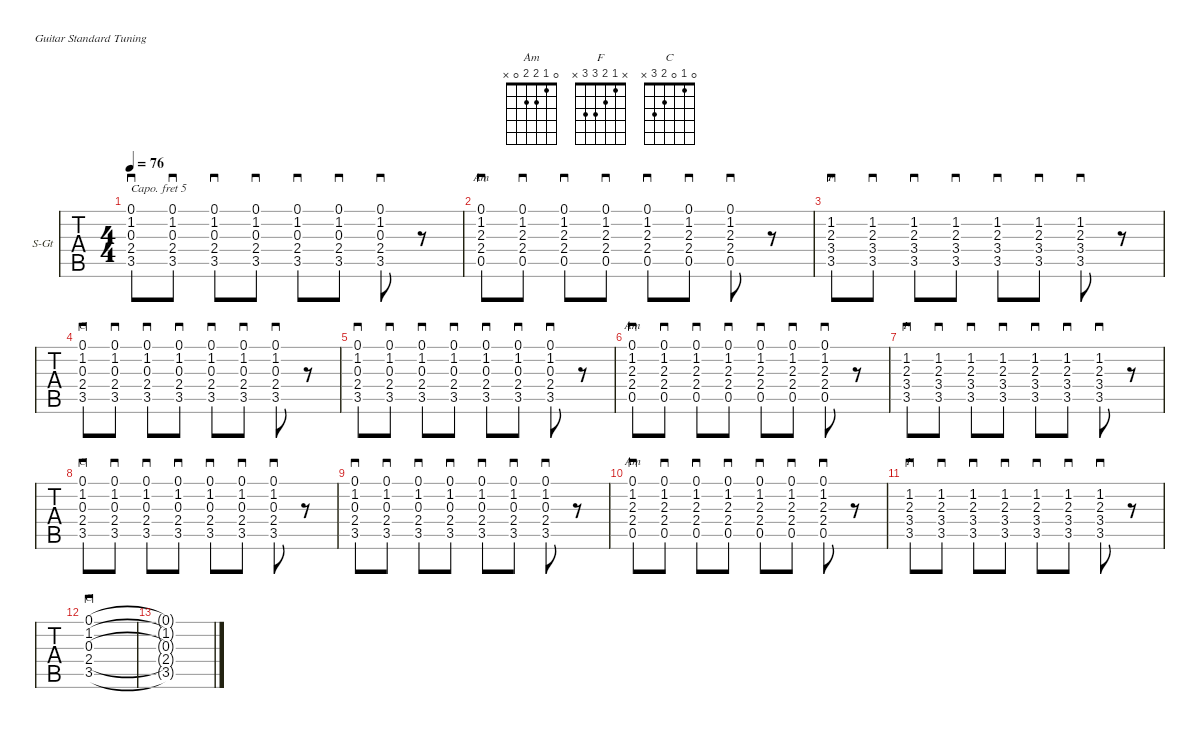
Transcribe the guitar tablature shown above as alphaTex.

\defaultSystemsLayout 4
\hideDynamics
\bracketExtendMode nobrackets
\firstSystemTrackNameOrientation horizontal
\track ("cowboy chords (capo) 05" "S-Gt") {instrument acousticguitarsteel}
\staff {tabs}
\capo 5
\tuning (E4 B3 G3 D3 A2 E2)
\chord ("Am" 0 1 2 2 0 x)
\chord ("F" x 1 2 3 3 x)
\chord ("C" 0 1 0 2 3 x)
\ts (4 4)
\tempo 76
\clef g2
\ks gminor
(3.5{acc forcenatural} 2.4{acc forcenatural} 0.3{acc forcenatural} 1.2{acc forcenatural} 0.1{acc forcenatural}).8{sd dy mf beam Up} (3.5{acc forcenatural} 2.4{acc forcenatural} 0.3{acc forcenatural} 1.2{acc forcenatural} 0.1{acc forcenatural}).8{sd beam Up} (3.5{acc forcenatural} 2.4{acc forcenatural} 0.3{acc forcenatural} 1.2{acc forcenatural} 0.1{acc forcenatural}).8{sd beam Up} (3.5{acc forcenatural} 2.4{acc forcenatural} 0.3{acc forcenatural} 1.2{acc forcenatural} 0.1{acc forcenatural}).8{sd beam Up} (3.5{acc forcenatural} 2.4{acc forcenatural} 0.3{acc forcenatural} 1.2{acc forcenatural} 0.1{acc forcenatural}).8{sd beam Up} (3.5{acc forcenatural} 2.4{acc forcenatural} 0.3{acc forcenatural} 1.2{acc forcenatural} 0.1{acc forcenatural}).8{sd beam Up} (3.5{acc forcenatural} 2.4{acc forcenatural} 0.3{acc forcenatural} 1.2{acc forcenatural} 0.1{acc forcenatural}).8{sd beam Up} r.8{beam Down} |
(0.5{acc forcenatural} 2.4{acc forcenatural} 2.3{acc forcenatural} 1.2{acc forcenatural} 0.1{acc forcenatural}).8{sd ch "Am" beam Up} (0.5{acc forcenatural} 2.4{acc forcenatural} 2.3{acc forcenatural} 1.2{acc forcenatural} 0.1{acc forcenatural}).8{sd beam Up} (0.5{acc forcenatural} 2.4{acc forcenatural} 2.3{acc forcenatural} 1.2{acc forcenatural} 0.1{acc forcenatural}).8{sd beam Up} (0.5{acc forcenatural} 2.4{acc forcenatural} 2.3{acc forcenatural} 1.2{acc forcenatural} 0.1{acc forcenatural}).8{sd beam Up} (0.5{acc forcenatural} 2.4{acc forcenatural} 2.3{acc forcenatural} 1.2{acc forcenatural} 0.1{acc forcenatural}).8{sd beam Up} (0.5{acc forcenatural} 2.4{acc forcenatural} 2.3{acc forcenatural} 1.2{acc forcenatural} 0.1{acc forcenatural}).8{sd beam Up} (0.5{acc forcenatural} 2.4{acc forcenatural} 2.3{acc forcenatural} 1.2{acc forcenatural} 0.1{acc forcenatural}).8{sd beam Up} r.8{beam Down} |
(3.5{acc forcenatural} 3.4{acc forcenatural} 2.3{acc forcenatural} 1.2{acc forcenatural}).8{sd ch "F" beam Up} (3.5{acc forcenatural} 3.4{acc forcenatural} 2.3{acc forcenatural} 1.2{acc forcenatural}).8{sd beam Up} (3.5{acc forcenatural} 3.4{acc forcenatural} 2.3{acc forcenatural} 1.2{acc forcenatural}).8{sd beam Up} (3.5{acc forcenatural} 3.4{acc forcenatural} 2.3{acc forcenatural} 1.2{acc forcenatural}).8{sd beam Up} (3.5{acc forcenatural} 3.4{acc forcenatural} 2.3{acc forcenatural} 1.2{acc forcenatural}).8{sd beam Up} (3.5{acc forcenatural} 3.4{acc forcenatural} 2.3{acc forcenatural} 1.2{acc forcenatural}).8{sd beam Up} (3.5{acc forcenatural} 3.4{acc forcenatural} 2.3{acc forcenatural} 1.2{acc forcenatural}).8{sd beam Up} r.8{beam Down} |
(3.5{acc forcenatural} 2.4{acc forcenatural} 0.3{acc forcenatural} 1.2{acc forcenatural} 0.1{acc forcenatural}).8{sd ch "C" beam Up} (3.5{acc forcenatural} 2.4{acc forcenatural} 0.3{acc forcenatural} 1.2{acc forcenatural} 0.1{acc forcenatural}).8{sd beam Up} (3.5{acc forcenatural} 2.4{acc forcenatural} 0.3{acc forcenatural} 1.2{acc forcenatural} 0.1{acc forcenatural}).8{sd beam Up} (3.5{acc forcenatural} 2.4{acc forcenatural} 0.3{acc forcenatural} 1.2{acc forcenatural} 0.1{acc forcenatural}).8{sd beam Up} (3.5{acc forcenatural} 2.4{acc forcenatural} 0.3{acc forcenatural} 1.2{acc forcenatural} 0.1{acc forcenatural}).8{sd beam Up} (3.5{acc forcenatural} 2.4{acc forcenatural} 0.3{acc forcenatural} 1.2{acc forcenatural} 0.1{acc forcenatural}).8{sd beam Up} (3.5{acc forcenatural} 2.4{acc forcenatural} 0.3{acc forcenatural} 1.2{acc forcenatural} 0.1{acc forcenatural}).8{sd beam Up} r.8{beam Down} |
(3.5{acc forcenatural} 2.4{acc forcenatural} 0.3{acc forcenatural} 1.2{acc forcenatural} 0.1{acc forcenatural}).8{sd beam Up} (3.5{acc forcenatural} 2.4{acc forcenatural} 0.3{acc forcenatural} 1.2{acc forcenatural} 0.1{acc forcenatural}).8{sd beam Up} (3.5{acc forcenatural} 2.4{acc forcenatural} 0.3{acc forcenatural} 1.2{acc forcenatural} 0.1{acc forcenatural}).8{sd beam Up} (3.5{acc forcenatural} 2.4{acc forcenatural} 0.3{acc forcenatural} 1.2{acc forcenatural} 0.1{acc forcenatural}).8{sd beam Up} (3.5{acc forcenatural} 2.4{acc forcenatural} 0.3{acc forcenatural} 1.2{acc forcenatural} 0.1{acc forcenatural}).8{sd beam Up} (3.5{acc forcenatural} 2.4{acc forcenatural} 0.3{acc forcenatural} 1.2{acc forcenatural} 0.1{acc forcenatural}).8{sd beam Up} (3.5{acc forcenatural} 2.4{acc forcenatural} 0.3{acc forcenatural} 1.2{acc forcenatural} 0.1{acc forcenatural}).8{sd beam Up} r.8{beam Down} |
(0.5{acc forcenatural} 2.4{acc forcenatural} 2.3{acc forcenatural} 1.2{acc forcenatural} 0.1{acc forcenatural}).8{sd ch "Am" beam Up} (0.5{acc forcenatural} 2.4{acc forcenatural} 2.3{acc forcenatural} 1.2{acc forcenatural} 0.1{acc forcenatural}).8{sd beam Up} (0.5{acc forcenatural} 2.4{acc forcenatural} 2.3{acc forcenatural} 1.2{acc forcenatural} 0.1{acc forcenatural}).8{sd beam Up} (0.5{acc forcenatural} 2.4{acc forcenatural} 2.3{acc forcenatural} 1.2{acc forcenatural} 0.1{acc forcenatural}).8{sd beam Up} (0.5{acc forcenatural} 2.4{acc forcenatural} 2.3{acc forcenatural} 1.2{acc forcenatural} 0.1{acc forcenatural}).8{sd beam Up} (0.5{acc forcenatural} 2.4{acc forcenatural} 2.3{acc forcenatural} 1.2{acc forcenatural} 0.1{acc forcenatural}).8{sd beam Up} (0.5{acc forcenatural} 2.4{acc forcenatural} 2.3{acc forcenatural} 1.2{acc forcenatural} 0.1{acc forcenatural}).8{sd beam Up} r.8{beam Down} |
(3.5{acc forcenatural} 3.4{acc forcenatural} 2.3{acc forcenatural} 1.2{acc forcenatural}).8{sd ch "F" beam Up} (3.5{acc forcenatural} 3.4{acc forcenatural} 2.3{acc forcenatural} 1.2{acc forcenatural}).8{sd beam Up} (3.5{acc forcenatural} 3.4{acc forcenatural} 2.3{acc forcenatural} 1.2{acc forcenatural}).8{sd beam Up} (3.5{acc forcenatural} 3.4{acc forcenatural} 2.3{acc forcenatural} 1.2{acc forcenatural}).8{sd beam Up} (3.5{acc forcenatural} 3.4{acc forcenatural} 2.3{acc forcenatural} 1.2{acc forcenatural}).8{sd beam Up} (3.5{acc forcenatural} 3.4{acc forcenatural} 2.3{acc forcenatural} 1.2{acc forcenatural}).8{sd beam Up} (3.5{acc forcenatural} 3.4{acc forcenatural} 2.3{acc forcenatural} 1.2{acc forcenatural}).8{sd beam Up} r.8{beam Down} |
(3.5{acc forcenatural} 2.4{acc forcenatural} 0.3{acc forcenatural} 1.2{acc forcenatural} 0.1{acc forcenatural}).8{sd ch "C" beam Up} (3.5{acc forcenatural} 2.4{acc forcenatural} 0.3{acc forcenatural} 1.2{acc forcenatural} 0.1{acc forcenatural}).8{sd beam Up} (3.5{acc forcenatural} 2.4{acc forcenatural} 0.3{acc forcenatural} 1.2{acc forcenatural} 0.1{acc forcenatural}).8{sd beam Up} (3.5{acc forcenatural} 2.4{acc forcenatural} 0.3{acc forcenatural} 1.2{acc forcenatural} 0.1{acc forcenatural}).8{sd beam Up} (3.5{acc forcenatural} 2.4{acc forcenatural} 0.3{acc forcenatural} 1.2{acc forcenatural} 0.1{acc forcenatural}).8{sd beam Up} (3.5{acc forcenatural} 2.4{acc forcenatural} 0.3{acc forcenatural} 1.2{acc forcenatural} 0.1{acc forcenatural}).8{sd beam Up} (3.5{acc forcenatural} 2.4{acc forcenatural} 0.3{acc forcenatural} 1.2{acc forcenatural} 0.1{acc forcenatural}).8{sd beam Up} r.8{beam Down} |
(3.5{acc forcenatural} 2.4{acc forcenatural} 0.3{acc forcenatural} 1.2{acc forcenatural} 0.1{acc forcenatural}).8{sd beam Up} (3.5{acc forcenatural} 2.4{acc forcenatural} 0.3{acc forcenatural} 1.2{acc forcenatural} 0.1{acc forcenatural}).8{sd beam Up} (3.5{acc forcenatural} 2.4{acc forcenatural} 0.3{acc forcenatural} 1.2{acc forcenatural} 0.1{acc forcenatural}).8{sd beam Up} (3.5{acc forcenatural} 2.4{acc forcenatural} 0.3{acc forcenatural} 1.2{acc forcenatural} 0.1{acc forcenatural}).8{sd beam Up} (3.5{acc forcenatural} 2.4{acc forcenatural} 0.3{acc forcenatural} 1.2{acc forcenatural} 0.1{acc forcenatural}).8{sd beam Up} (3.5{acc forcenatural} 2.4{acc forcenatural} 0.3{acc forcenatural} 1.2{acc forcenatural} 0.1{acc forcenatural}).8{sd beam Up} (3.5{acc forcenatural} 2.4{acc forcenatural} 0.3{acc forcenatural} 1.2{acc forcenatural} 0.1{acc forcenatural}).8{sd beam Up} r.8{beam Down} |
(0.5{acc forcenatural} 2.4{acc forcenatural} 2.3{acc forcenatural} 1.2{acc forcenatural} 0.1{acc forcenatural}).8{sd ch "Am" beam Up} (0.5{acc forcenatural} 2.4{acc forcenatural} 2.3{acc forcenatural} 1.2{acc forcenatural} 0.1{acc forcenatural}).8{sd beam Up} (0.5{acc forcenatural} 2.4{acc forcenatural} 2.3{acc forcenatural} 1.2{acc forcenatural} 0.1{acc forcenatural}).8{sd beam Up} (0.5{acc forcenatural} 2.4{acc forcenatural} 2.3{acc forcenatural} 1.2{acc forcenatural} 0.1{acc forcenatural}).8{sd beam Up} (0.5{acc forcenatural} 2.4{acc forcenatural} 2.3{acc forcenatural} 1.2{acc forcenatural} 0.1{acc forcenatural}).8{sd beam Up} (0.5{acc forcenatural} 2.4{acc forcenatural} 2.3{acc forcenatural} 1.2{acc forcenatural} 0.1{acc forcenatural}).8{sd beam Up} (0.5{acc forcenatural} 2.4{acc forcenatural} 2.3{acc forcenatural} 1.2{acc forcenatural} 0.1{acc forcenatural}).8{sd beam Up} r.8{beam Down} |
(3.5{acc forcenatural} 3.4{acc forcenatural} 2.3{acc forcenatural} 1.2{acc forcenatural}).8{sd ch "F" beam Up} (3.5{acc forcenatural} 3.4{acc forcenatural} 2.3{acc forcenatural} 1.2{acc forcenatural}).8{sd beam Up} (3.5{acc forcenatural} 3.4{acc forcenatural} 2.3{acc forcenatural} 1.2{acc forcenatural}).8{sd beam Up} (3.5{acc forcenatural} 3.4{acc forcenatural} 2.3{acc forcenatural} 1.2{acc forcenatural}).8{sd beam Up} (3.5{acc forcenatural} 3.4{acc forcenatural} 2.3{acc forcenatural} 1.2{acc forcenatural}).8{sd beam Up} (3.5{acc forcenatural} 3.4{acc forcenatural} 2.3{acc forcenatural} 1.2{acc forcenatural}).8{sd beam Up} (3.5{acc forcenatural} 3.4{acc forcenatural} 2.3{acc forcenatural} 1.2{acc forcenatural}).8{sd beam Up} r.8{beam Down} |
(3.5{acc forcenatural} 2.4{acc forcenatural} 0.3{acc forcenatural} 1.2{acc forcenatural} 0.1{acc forcenatural}).1{sd ch "C" beam Up} |
(3.5{t acc forcenatural} 2.4{t acc forcenatural} 0.3{t acc forcenatural} 1.2{t acc forcenatural} 0.1{t acc forcenatural}).1{beam Up}
